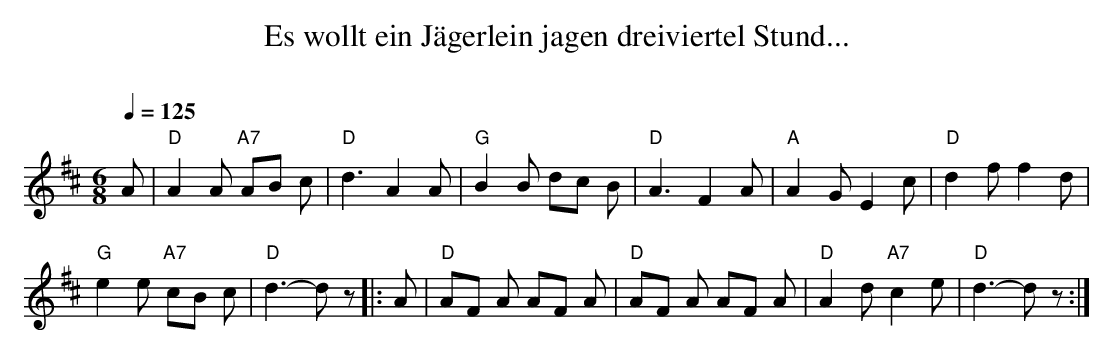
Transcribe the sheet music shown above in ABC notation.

X:1
T:Es wollt ein Jägerlein jagen dreiviertel Stund...
O:
M:6/8
L:1/8
Q:1/4=125
K:D
A | "D"A2 A "A7"AB c | "D"d3 A2 A | "G"B2 B dc B | "D"A3 F2 A | "A"A2 G E2 c | "D"d2 ff2 d |
"G"e2e "A7"cB c | "D"d3-d z |: A | "D"AF A AF A | "D"AF A AF A | "D"A2 d "A7"c2 e | "D"d3-d z :|
